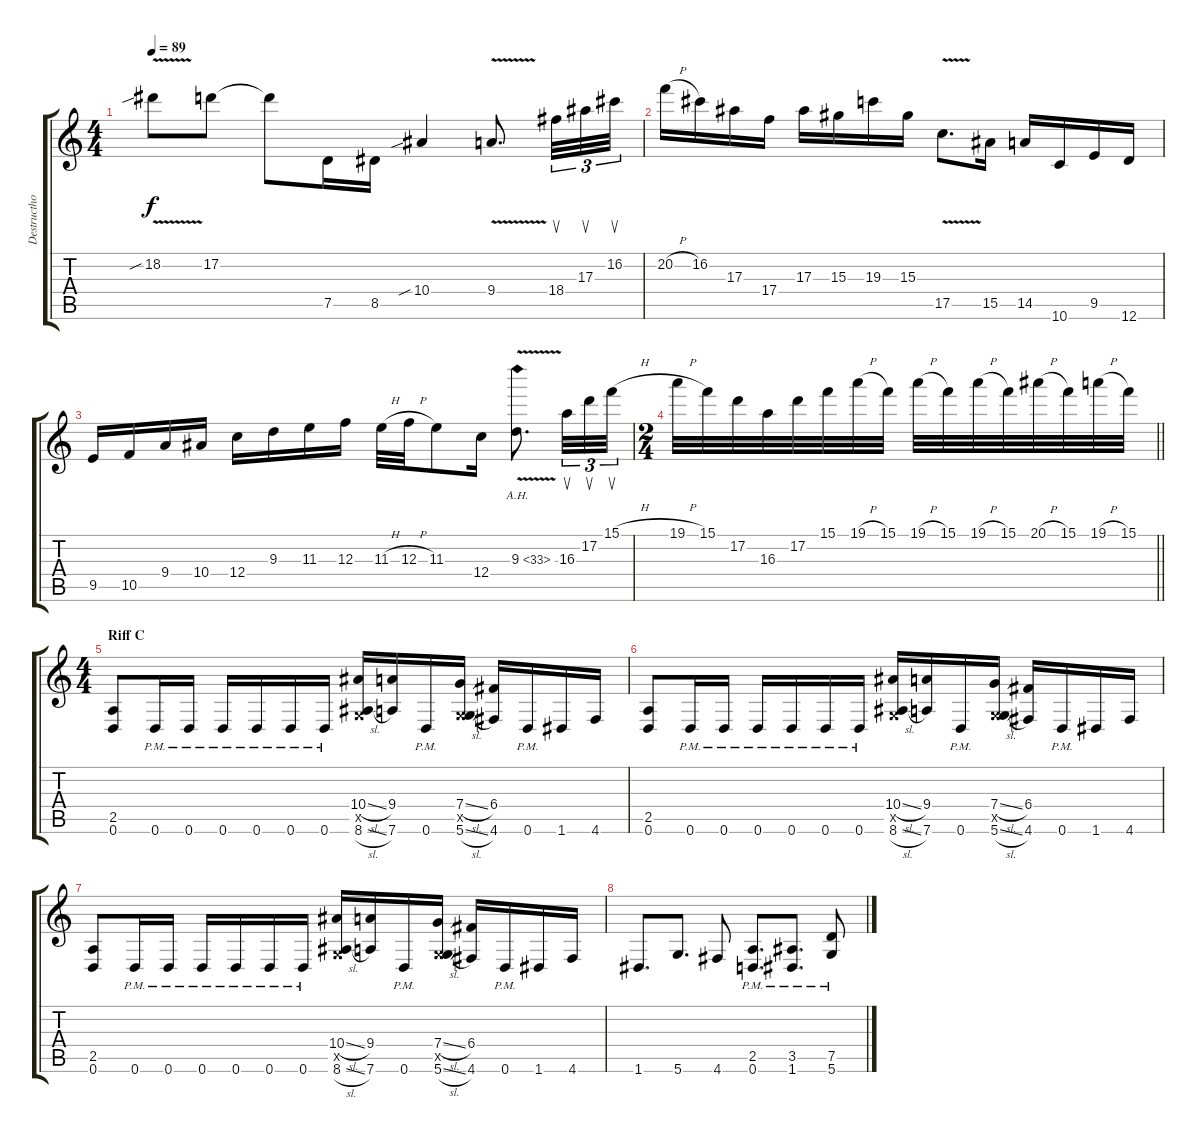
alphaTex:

\track ("Destructhor" "Destructho") {instrument overdrivenguitar}
\staff {score tabs}
\tuning (D4 A3 F3 C3 G2 D2) {hide}
\ts (4 4)
\tempo 89
\clef g2
\ks c
18.2{v sib}.8{dy f} 17.2.8 17.2{t}.8 7.5.16 8.5.16 10.4{sib}.4 9.4{v}.8{d} 18.4.32{su tu (3 2)} 17.3.32{su tu (3 2)} 16.2.32{su tu (3 2)} |
20.2{h}.16 16.2.16 17.3.16 17.4.16 17.3.16 15.3.16 19.3.16 15.3.16 17.5{v}.8{d} 15.5.16 14.5.16 10.6.16 9.5.16 12.6.16 |
9.5.16 10.5.16 9.4.16 10.4.16 12.4.16 9.3.16 11.3.16 12.3.16 11.3{h}.32 12.3{h}.32 11.3.8 12.4.16 9.3{ah 24 v}.8{d} 16.3.32{su tu (3 2)} 17.2.32{su tu (3 2)} 15.1{h}.32{su tu (3 2)} |
\ts (2 4)
\barLineRight lightlight
19.1{h}.32 15.1.32 17.2.32 16.3.32 17.2.32 15.1.32 19.1{h}.32 15.1.32 19.1{h}.32 15.1.32 19.1{h}.32 15.1.32 20.1{h}.32 15.1.32 19.1{h}.32 15.1.32 |
\ts (4 4)
\section ("" "Riff C")
(2.5 0.6).8{volume 12 instrument overdrivenguitar} 0.6{pm}.16 0.6{pm}.16 0.6{pm}.16 0.6{pm}.16 0.6{pm}.16 0.6{pm}.16 (10.4{sl} 0.5{x} 8.6{sl}).16 (9.4 7.6).16 0.6{pm}.16 (7.4{sl} 0.5{x} 5.6{sl}).16 (6.4 4.6).16 0.6{pm}.16 1.6.16 4.6.16 |
(2.5 0.6).8 0.6{pm}.16 0.6{pm}.16 0.6{pm}.16 0.6{pm}.16 0.6{pm}.16 0.6{pm}.16 (10.4{sl} 0.5{x} 8.6{sl}).16 (9.4 7.6).16 0.6{pm}.16 (7.4{sl} 0.5{x} 5.6{sl}).16 (6.4 4.6).16 0.6{pm}.16 1.6.16 4.6.16 |
(2.5 0.6).8 0.6{pm}.16 0.6{pm}.16 0.6{pm}.16 0.6{pm}.16 0.6{pm}.16 0.6{pm}.16 (10.4{sl} 0.5{x} 8.6{sl}).16 (9.4 7.6).16 0.6{pm}.16 (7.4{sl} 0.5{x} 5.6{sl}).16 (6.4 4.6).16 0.6{pm}.16 1.6.16 4.6.16 |
1.6.8{d} 5.6.8{d} 4.6.8 (2.5{pm} 0.6{pm}).8{d} (3.5{pm} 1.6{pm}).8{d} (7.5{pm} 5.6{pm}).8
